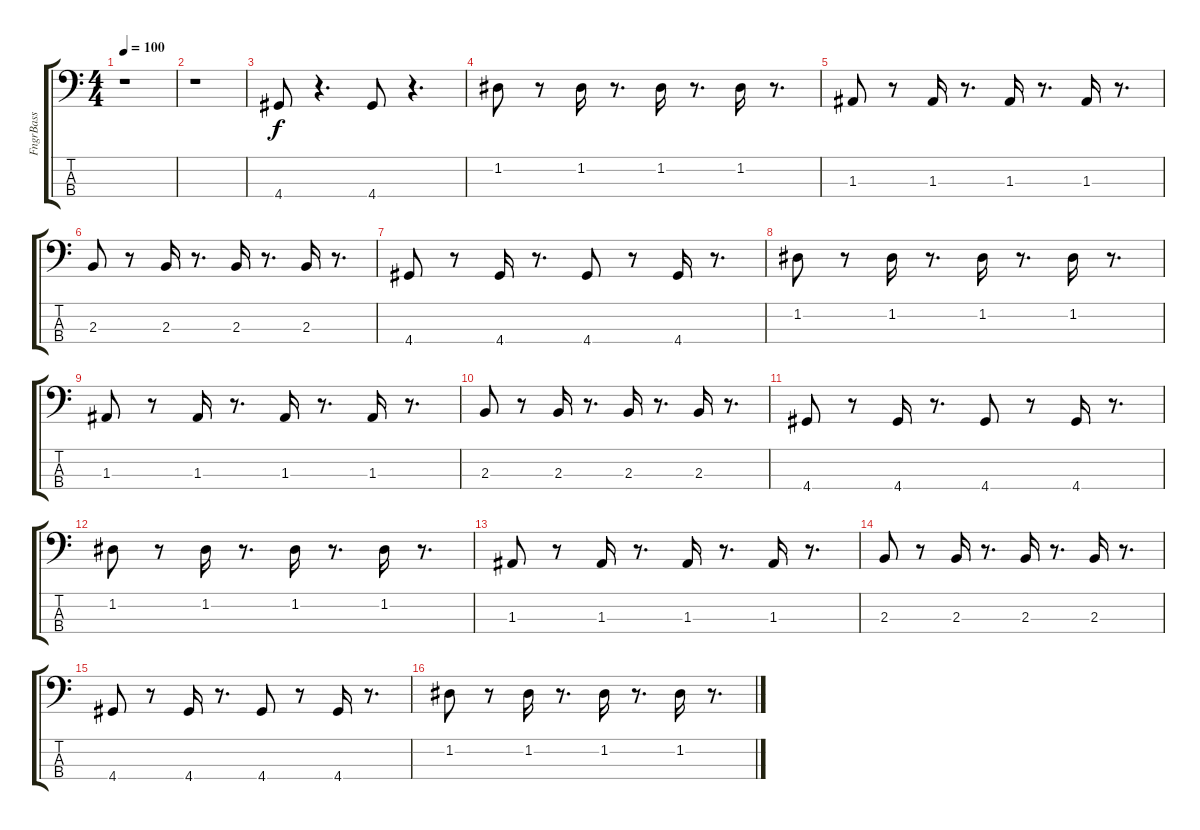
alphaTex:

\track ("FngrBass" "FngrBass") {instrument electricbassfinger}
\staff {score tabs}
\tuning (G2 D2 A1 E1) {hide}
\ts (4 4)
\tempo 100
\clef f4
\ks c
r.1{dy f} |
r.1 |
4.4.8 r.4{d} 4.4.8 r.4{d} |
1.2.8 r.8 1.2.16 r.8{d} 1.2.16 r.8{d} 1.2.16 r.8{d} |
1.3.8 r.8 1.3.16 r.8{d} 1.3.16 r.8{d} 1.3.16 r.8{d} |
2.3.8 r.8 2.3.16 r.8{d} 2.3.16 r.8{d} 2.3.16 r.8{d} |
4.4.8 r.8 4.4.16 r.8{d} 4.4.8 r.8 4.4.16 r.8{d} |
1.2.8 r.8 1.2.16 r.8{d} 1.2.16 r.8{d} 1.2.16 r.8{d} |
1.3.8 r.8 1.3.16 r.8{d} 1.3.16 r.8{d} 1.3.16 r.8{d} |
2.3.8 r.8 2.3.16 r.8{d} 2.3.16 r.8{d} 2.3.16 r.8{d} |
4.4.8 r.8 4.4.16 r.8{d} 4.4.8 r.8 4.4.16 r.8{d} |
1.2.8 r.8 1.2.16 r.8{d} 1.2.16 r.8{d} 1.2.16 r.8{d} |
1.3.8 r.8 1.3.16 r.8{d} 1.3.16 r.8{d} 1.3.16 r.8{d} |
2.3.8 r.8 2.3.16 r.8{d} 2.3.16 r.8{d} 2.3.16 r.8{d} |
4.4.8 r.8 4.4.16 r.8{d} 4.4.8 r.8 4.4.16 r.8{d} |
1.2.8 r.8 1.2.16 r.8{d} 1.2.16 r.8{d} 1.2.16 r.8{d}
